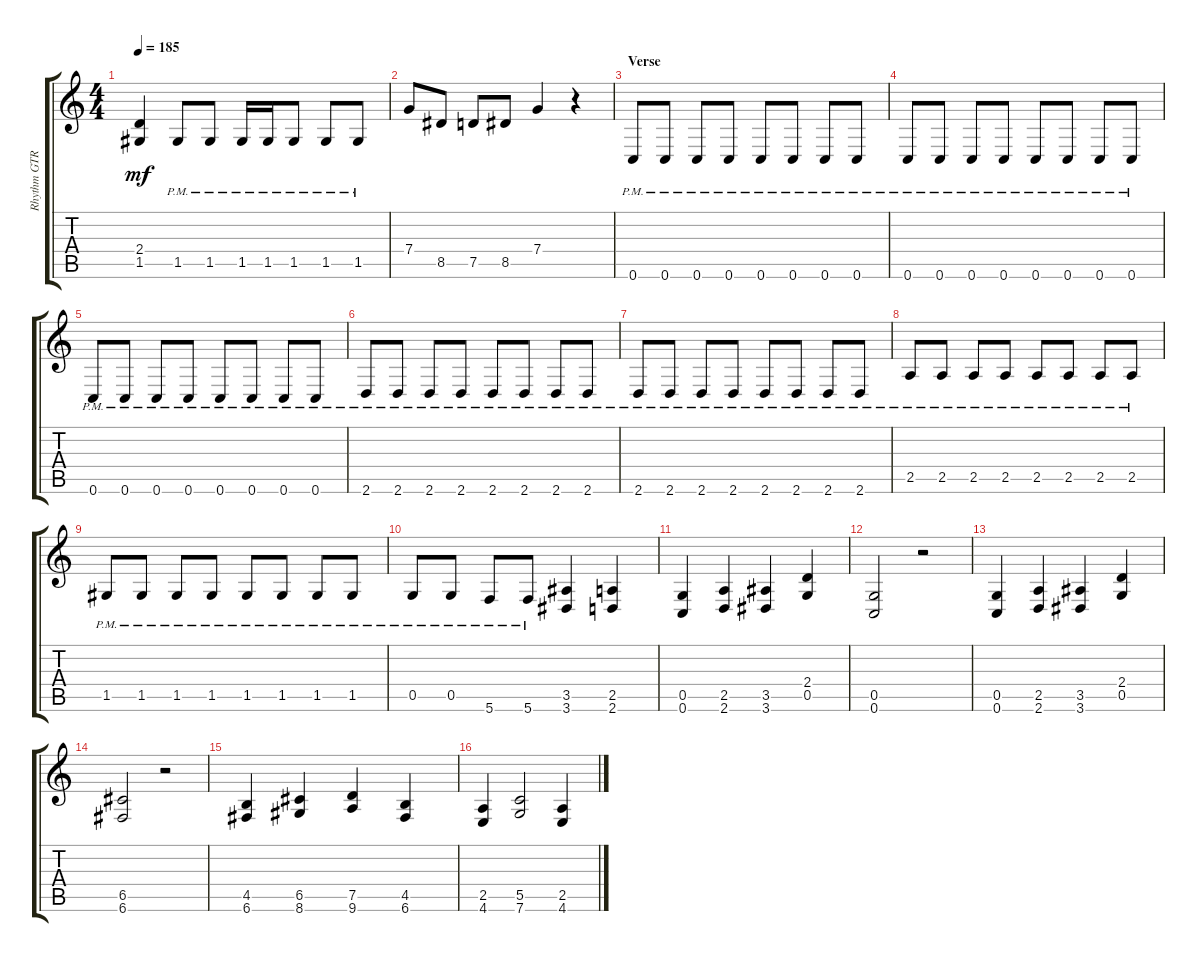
\track ("Rhythm GTR 2" "Rhythm GTR") {instrument distortionguitar}
\staff {score tabs}
\tuning (D4 A3 F3 C3 G2 C2) {hide}
\ts (4 4)
\tempo 185
\clef g2
\ks aminor
(2.4 1.5).4{dy mf} 1.5{pm}.8 1.5{pm}.8 1.5{pm}.16 1.5{pm}.16 1.5{pm}.8 1.5{pm}.8 1.5{pm}.8 |
7.4.8 8.5.8 7.5.8 8.5.8 7.4.4 r.4 |
\section ("" "Verse")
0.6{pm}.8 0.6{pm}.8 0.6{pm}.8 0.6{pm}.8 0.6{pm}.8 0.6{pm}.8 0.6{pm}.8 0.6{pm}.8 |
0.6{pm}.8 0.6{pm}.8 0.6{pm}.8 0.6{pm}.8 0.6{pm}.8 0.6{pm}.8 0.6{pm}.8 0.6{pm}.8 |
0.6{pm}.8 0.6{pm}.8 0.6{pm}.8 0.6{pm}.8 0.6{pm}.8 0.6{pm}.8 0.6{pm}.8 0.6{pm}.8 |
2.6{pm}.8 2.6{pm}.8 2.6{pm}.8 2.6{pm}.8 2.6{pm}.8 2.6{pm}.8 2.6{pm}.8 2.6{pm}.8 |
2.6{pm}.8 2.6{pm}.8 2.6{pm}.8 2.6{pm}.8 2.6{pm}.8 2.6{pm}.8 2.6{pm}.8 2.6{pm}.8 |
2.5{pm}.8 2.5{pm}.8 2.5{pm}.8 2.5{pm}.8 2.5{pm}.8 2.5{pm}.8 2.5{pm}.8 2.5{pm}.8 |
1.5{pm}.8 1.5{pm}.8 1.5{pm}.8 1.5{pm}.8 1.5{pm}.8 1.5{pm}.8 1.5{pm}.8 1.5{pm}.8 |
0.5{pm}.8 0.5{pm}.8 5.6{pm}.8 5.6{pm}.8 (3.5 3.6).4 (2.5 2.6).4 |
(0.5 0.6).4 (2.5 2.6).4 (3.5 3.6).4 (2.4 0.5).4 |
(0.5 0.6).2 r.2 |
(0.5 0.6).4 (2.5 2.6).4 (3.5 3.6).4 (2.4 0.5).4 |
(6.5 6.6).2 r.2 |
(4.5 6.6).4 (6.5 8.6).4 (7.5 9.6).4 (4.5 6.6).4 |
(2.5 4.6).4 (5.5 7.6).2 (2.5 4.6).4
